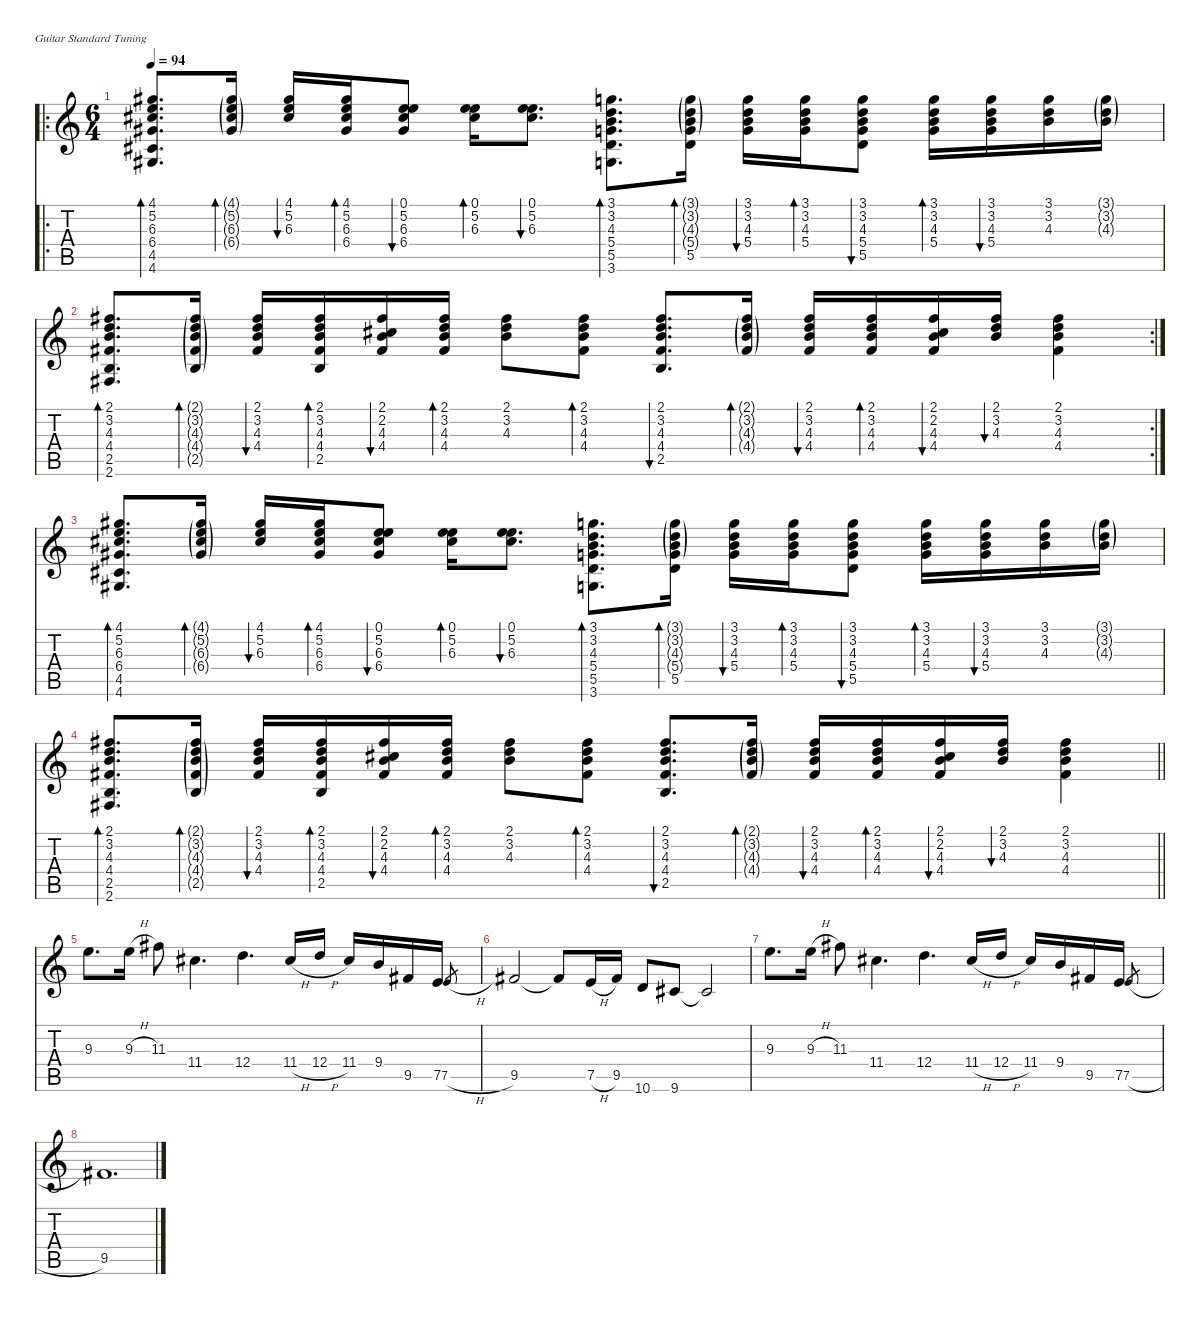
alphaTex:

\defaultSystemsLayout 4
\hideDynamics
\bracketExtendMode nobrackets
\multiBarRest
\singleTrackTrackNamePolicy hidden
\multiTrackTrackNamePolicy hidden
\firstSystemTrackNameMode fullname
\firstSystemTrackNameOrientation horizontal
\otherSystemsTrackNameOrientation horizontal
\track ("Guitar 1" "gtr1") {instrument acousticguitarsteel}
\staff {score tabs}
\tuning (E4 B3 G3 D3 A2 E2)
\ro
\ts (6 4)
\tempo 94
\clef g2
\ks c
(4.1{acc #} 5.2 6.3{acc #} 6.4{acc #} 4.5{acc #} 4.6{acc #}).8{d bd 30 dy mf beam Up} (4.1{g acc #} 5.2{g} 6.3{g acc #} 6.4{g acc #}).16{bd 30 beam Up} (4.1{acc #} 5.2 6.3{acc #}).16{bu 30 beam Up} (4.1{acc #} 5.2 6.3{acc #} 6.4{acc #}).16{bd 30 beam Up} (0.1 5.2 6.3{acc #} 6.4{acc #}).8{bu 30 beam Down} (0.1 5.2 6.3{acc #}).16{bd 30 beam Down} (0.1 5.2 6.3{acc #}).8{d bu 30 beam Down} (3.1 3.2 4.3 5.4 5.5 3.6).8{d bd 30 beam Down} (3.1{g} 3.2{g} 4.3{g} 5.4{g} 5.5).16{bd 30 dy f beam Down} (3.1 3.2 4.3 5.4).16{bu 30 dy mf beam Down} (3.1 3.2 4.3 5.4).16{bd 30 beam Down} (3.1 3.2 4.3 5.4 5.5).8{bu 30 beam Down} (3.1 3.2 4.3 5.4).16{bd 30 beam Down} (3.1 3.2 4.3 5.4).16{bu 30 beam Down} (3.1 3.2 4.3).16{beam Down} (3.1{g} 3.2{g} 4.3{g}).16{beam Down} |
\rc 2
(2.1{acc #} 3.2 4.3 4.4{acc #} 2.5 2.6{acc #}).8{d bd 30 beam Up} (2.1{g acc #} 3.2{g} 4.3{g} 4.4{g acc #} 2.5{g}).16{bd 30 beam Up} (2.1{acc #} 3.2 4.3 4.4{acc #}).16{bu 30 beam Up} (2.1{acc #} 3.2 4.3 4.4{acc #} 2.5).16{bd 30 beam Up} (2.1{acc #} 2.2{acc #} 4.3 4.4{acc #}).16{bu 30 beam Down} (2.1{acc #} 3.2 4.3 4.4{acc #}).16{bd 30 beam Down} (2.1{acc #} 3.2 4.3).8{dy f beam Down} (2.1{acc #} 3.2 4.3 4.4{acc #}).8{bd 30 dy mf beam Down} (2.1{acc #} 3.2 4.3 4.4{acc #} 2.5).8{d bu 30 beam Up} (2.1{g acc #} 3.2{g} 4.3{g} 4.4{g acc #}).16{bd 30 beam Up} (2.1{acc #} 3.2 4.3 4.4{acc #}).16{bu 30 beam Up} (2.1{acc #} 3.2 4.3 4.4{acc #}).16{bd 30 beam Up} (2.1{acc #} 2.2{acc #} 4.3 4.4{acc #}).16{bu 30 beam Down} (2.1{acc #} 3.2 4.3).16{bu 30 beam Down} (2.1{acc #} 3.2 4.3 4.4{acc #}).4{beam Down} |
(4.1{acc #} 5.2 6.3{acc #} 6.4{acc #} 4.5{acc #} 4.6{acc #}).8{d bd 30 beam Up} (4.1{g acc #} 5.2{g} 6.3{g acc #} 6.4{g acc #}).16{bd 30 beam Up} (4.1{acc #} 5.2 6.3{acc #}).16{bu 30 beam Up} (4.1{acc #} 5.2 6.3{acc #} 6.4{acc #}).16{bd 30 beam Up} (0.1 5.2 6.3{acc #} 6.4{acc #}).8{bu 30 beam Down} (0.1 5.2 6.3{acc #}).16{bd 30 beam Down} (0.1 5.2 6.3{acc #}).8{d bu 30 beam Down} (3.1 3.2 4.3 5.4 5.5 3.6).8{d bd 30 beam Down} (3.1{g} 3.2{g} 4.3{g} 5.4{g} 5.5).16{bd 30 dy f beam Down} (3.1 3.2 4.3 5.4).16{bu 30 dy mf beam Down} (3.1 3.2 4.3 5.4).16{bd 30 beam Down} (3.1 3.2 4.3 5.4 5.5).8{bu 30 beam Down} (3.1 3.2 4.3 5.4).16{bd 30 beam Down} (3.1 3.2 4.3 5.4).16{bu 30 beam Down} (3.1 3.2 4.3).16{beam Down} (3.1{g} 3.2{g} 4.3{g}).16{beam Down} |
\barLineRight lightlight
(2.1{acc #} 3.2 4.3 4.4{acc #} 2.5 2.6{acc #}).8{d bd 30 beam Up} (2.1{g acc #} 3.2{g} 4.3{g} 4.4{g acc #} 2.5{g}).16{bd 30 beam Up} (2.1{acc #} 3.2 4.3 4.4{acc #}).16{bu 30 beam Up} (2.1{acc #} 3.2 4.3 4.4{acc #} 2.5).16{bd 30 beam Up} (2.1{acc #} 2.2{acc #} 4.3 4.4{acc #}).16{bu 30 beam Down} (2.1{acc #} 3.2 4.3 4.4{acc #}).16{bd 30 beam Down} (2.1{acc #} 3.2 4.3).8{dy f beam Down} (2.1{acc #} 3.2 4.3 4.4{acc #}).8{bd 30 dy mf beam Down} (2.1{acc #} 3.2 4.3 4.4{acc #} 2.5).8{d bu 30 beam Up} (2.1{g acc #} 3.2{g} 4.3{g} 4.4{g acc #}).16{bd 30 beam Up} (2.1{acc #} 3.2 4.3 4.4{acc #}).16{bu 30 beam Up} (2.1{acc #} 3.2 4.3 4.4{acc #}).16{bd 30 beam Up} (2.1{acc #} 2.2{acc #} 4.3 4.4{acc #}).16{bu 30 beam Down} (2.1{acc #} 3.2 4.3).16{bu 30 beam Down} (2.1{acc #} 3.2 4.3 4.4{acc #}).4{beam Down} |
9.3.8{d dy fff instrument distortionguitar beam Down} 9.3{h}.16{beam Down} 11.3{acc #}.8{beam Down} 11.4{acc #}.4{d beam Down} 12.4.4{d beam Down} 11.4{h acc #}.16{beam Up} 12.4{h}.16{beam Up} 11.4{acc #}.16{dy mf beam Up} 9.4.16{beam Up} 9.5{acc #}.16{beam Up} 7.5.16{beam Up} 7.5{h}.8{gr beam Up} |
9.5{acc #}.2{beam Up} 9.5{t acc #}.8{beam Up} 7.5{h}.16{beam Up} 9.5{acc #}.16{beam Up} 10.6.8{beam Up} 9.6{acc #}.8{beam Up} 9.6{t acc #}.2{beam Up} |
9.3.8{d dy f beam Down} 9.3{h}.16{beam Down} 11.3{acc #}.8{beam Down} 11.4{acc #}.4{d beam Down} 12.4.4{d beam Down} 11.4{h acc #}.16{beam Up} 12.4{h}.16{beam Up} 11.4{acc #}.16{beam Up} 9.4.16{beam Up} 9.5{acc #}.16{beam Up} 7.5.16{beam Up} 7.5{h}.8{gr beam Up} |
9.5{acc #}.1{d beam Up}
